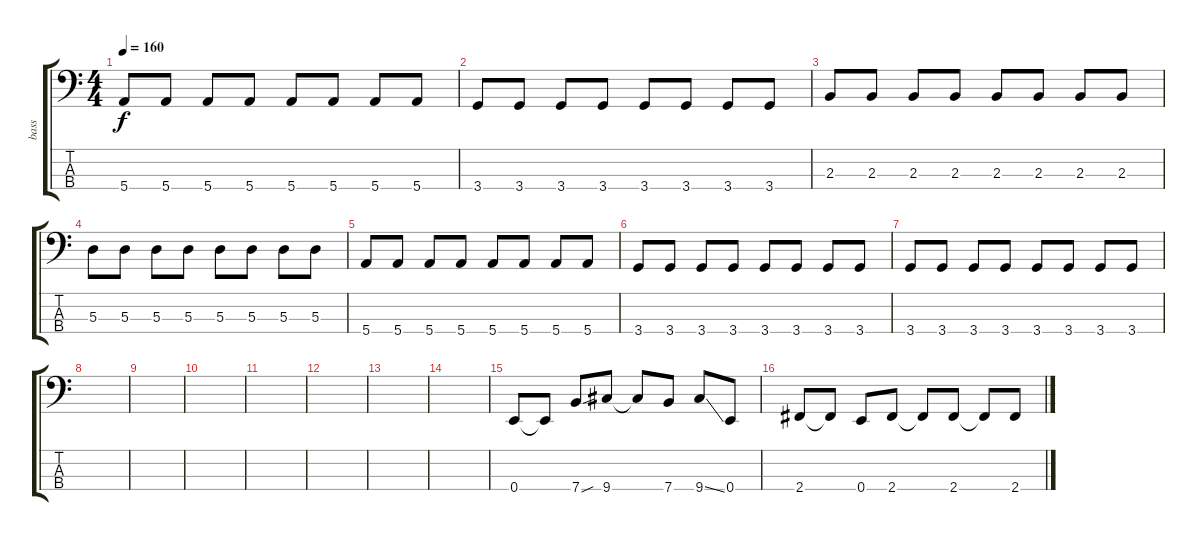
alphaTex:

\track ("bass" "bass") {instrument acousticguitarnylon}
\staff {score tabs}
\tuning (G2 D2 A1 E1) {hide}
\ts (4 4)
\tempo 160
\clef f4
\ks c
5.4.8{dy f} 5.4.8 5.4.8 5.4.8 5.4.8 5.4.8 5.4.8 5.4.8 |
3.4.8 3.4.8 3.4.8 3.4.8 3.4.8 3.4.8 3.4.8 3.4.8 |
2.3.8 2.3.8 2.3.8 2.3.8 2.3.8 2.3.8 2.3.8 2.3.8 |
5.3.8 5.3.8 5.3.8 5.3.8 5.3.8 5.3.8 5.3.8 5.3.8 |
5.4.8 5.4.8 5.4.8 5.4.8 5.4.8 5.4.8 5.4.8 5.4.8 |
3.4.8 3.4.8 3.4.8 3.4.8 3.4.8 3.4.8 3.4.8 3.4.8 |
3.4.8 3.4.8 3.4.8 3.4.8 3.4.8 3.4.8 3.4.8 3.4.8 |
|
|
|
|
|
|
|
0.4.8 0.4{t}.8 7.4{sou}.8 9.4.8 9.4{t}.8 7.4.8 9.4{ss}.8 0.4.8 |
2.4.8 2.4{t}.8 0.4.8 2.4.8 2.4{t}.8 2.4.8 2.4{t}.8 2.4.8
